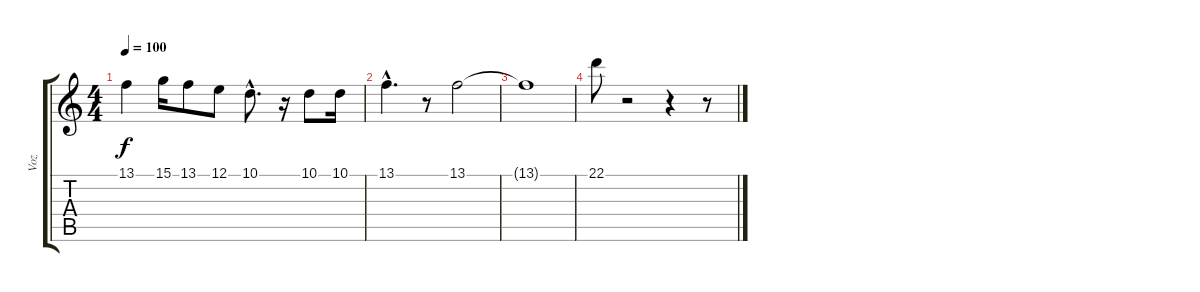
\track ("Voz" "Voz") {instrument sopranosax}
\staff {score tabs}
\tuning (E4 B3 G3 D3 A2 E2) {hide}
\ts (4 4)
\tempo 100
\clef g2
\ks c
13.1.4{dy f} 15.1.16 13.1.8 12.1.8 10.1{hac}.8{d} r.16 10.1.8 10.1.16 |
13.1{hac}.4{d} r.8 13.1.2 |
13.1{t}.1 |
22.1.8 r.2 r.4 r.8
